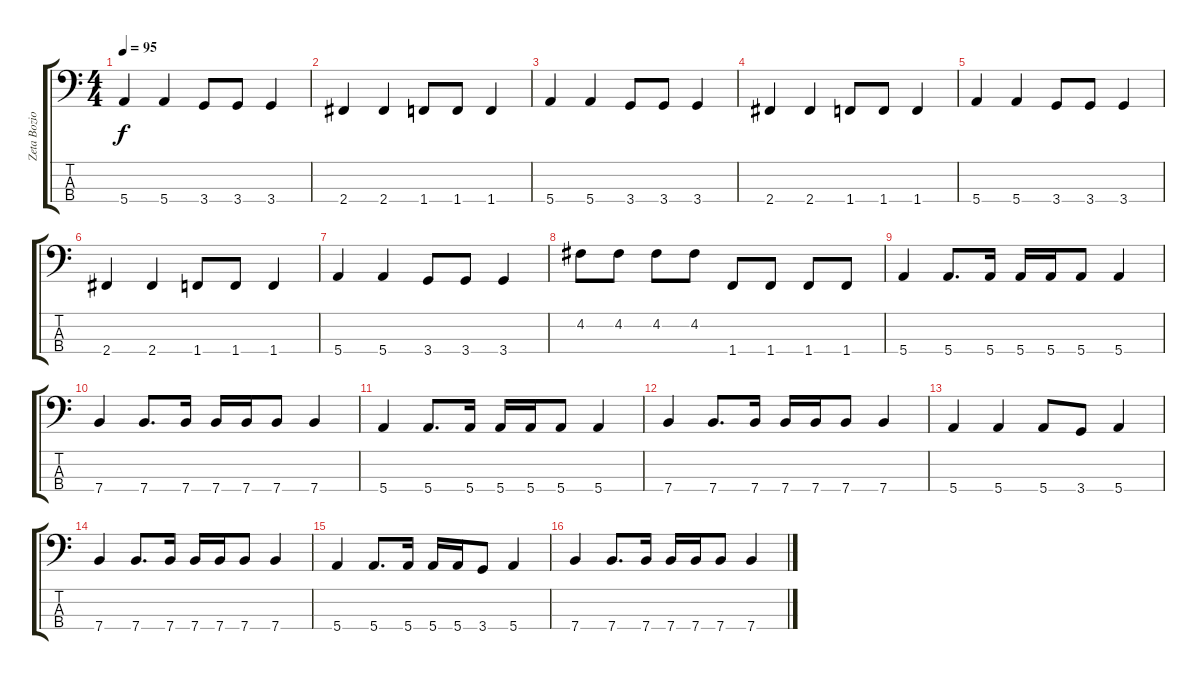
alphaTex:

\track ("Zeta Bozio BAJO" "Zeta Bozio") {instrument electricbassfinger}
\staff {score tabs}
\tuning (G2 D2 A1 E1) {hide}
\ts (4 4)
\tempo 95
\clef f4
\ks c
5.4.4{dy f} 5.4.4 3.4.8 3.4.8 3.4.4 |
2.4.4 2.4.4 1.4.8 1.4.8 1.4.4 |
5.4.4 5.4.4 3.4.8 3.4.8 3.4.4 |
2.4.4 2.4.4 1.4.8 1.4.8 1.4.4 |
5.4.4 5.4.4 3.4.8 3.4.8 3.4.4 |
2.4.4 2.4.4 1.4.8 1.4.8 1.4.4 |
5.4.4 5.4.4 3.4.8 3.4.8 3.4.4 |
4.2.8 4.2.8 4.2.8 4.2.8 1.4.8 1.4.8 1.4.8 1.4.8 |
5.4.4 5.4.8{d} 5.4.16 5.4.16 5.4.16 5.4.8 5.4.4 |
7.4.4 7.4.8{d} 7.4.16 7.4.16 7.4.16 7.4.8 7.4.4 |
5.4.4 5.4.8{d} 5.4.16 5.4.16 5.4.16 5.4.8 5.4.4 |
7.4.4 7.4.8{d} 7.4.16 7.4.16 7.4.16 7.4.8 7.4.4 |
5.4.4 5.4.4 5.4.8 3.4.8 5.4.4 |
7.4.4 7.4.8{d} 7.4.16 7.4.16 7.4.16 7.4.8 7.4.4 |
5.4.4 5.4.8{d} 5.4.16 5.4.16 5.4.16 3.4.8 5.4.4 |
7.4.4 7.4.8{d} 7.4.16 7.4.16 7.4.16 7.4.8 7.4.4
